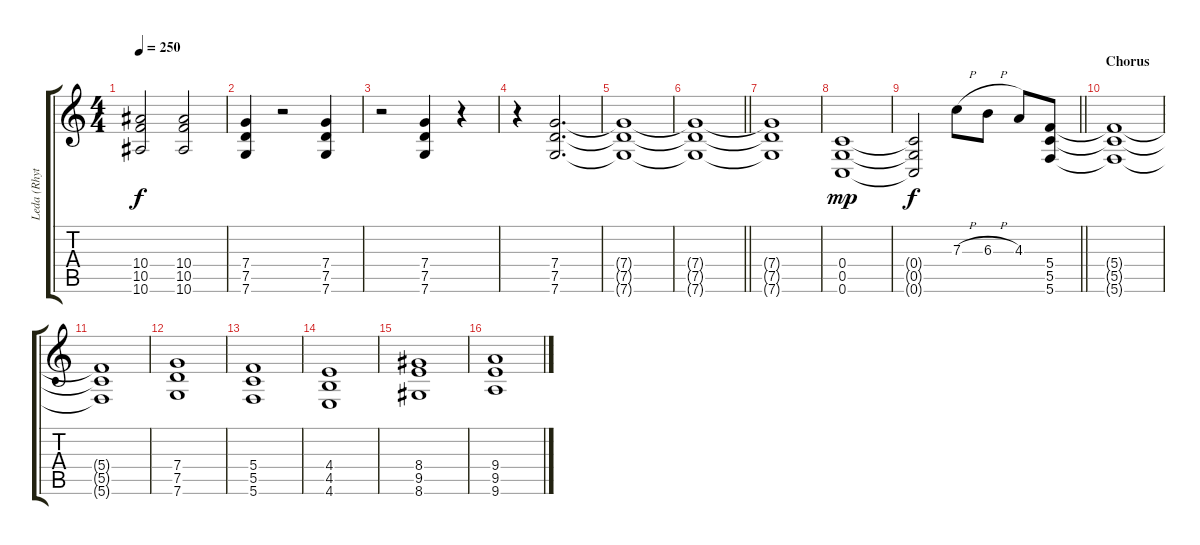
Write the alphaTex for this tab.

\track ("Leda (Rhythm)" "Leda (Rhyt") {instrument distortionguitar}
\staff {score tabs}
\tuning (D4 A3 F3 C3 G2 C2) {hide}
\ts (4 4)
\tempo 250
\clef g2
\ks c
(10.4{t} 10.5{t} 10.6{t}).2{dy f} (10.4 10.5 10.6).2 |
(7.4 7.5 7.6).4 r.2 (7.4 7.5 7.6).4 |
r.2 (7.4 7.5 7.6).4 r.4 |
r.4 (7.4 7.5 7.6).2{d} |
(7.4{t} 7.5{t} 7.6{t}).1 |
\barLineRight lightlight
(7.4{t} 7.5{t} 7.6{t}).1 |
(7.4{t} 7.5{t} 7.6{t}).1 |
(0.4 0.5 0.6).1{dy mp} |
\barLineRight lightlight
(0.4{t} 0.5{t} 0.6{t}).2{dy f} 7.3{h}.8 6.3{h}.8 4.3.8 (5.4 5.5 5.6).8 |
\section ("" "Chorus")
(5.4{t} 5.5{t} 5.6{t}).1 |
(5.4{t} 5.5{t} 5.6{t}).1 |
(7.4 7.5 7.6).1 |
(5.4 5.5 5.6).1 |
(4.4 4.5 4.6).1 |
(8.4 9.5 8.6).1 |
(9.4 9.5 9.6).1
